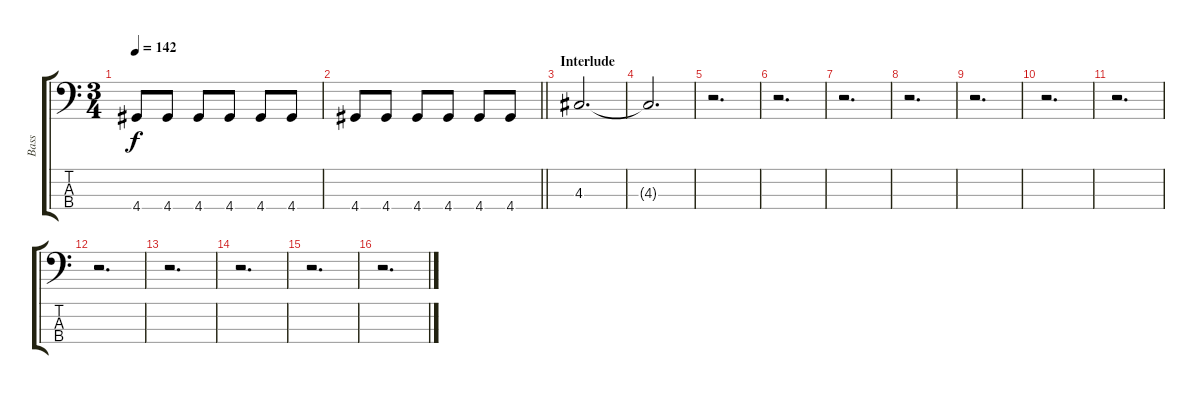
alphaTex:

\track ("Bass" "Bass") {instrument electricbassfinger}
\staff {score tabs}
\tuning (G2 D2 A1 E1) {hide}
\ts (3 4)
\tempo 142
\clef f4
\ks c
4.4.8{dy f} 4.4.8 4.4.8 4.4.8 4.4.8 4.4.8 |
\barLineRight lightlight
4.4.8 4.4.8 4.4.8 4.4.8 4.4.8 4.4.8 |
\section ("" "Interlude")
4.3.2{d volume 0} |
4.3{t}.2{d} |
r.2{d volume 13} |
r.2{d} |
r.2{d} |
r.2{d} |
r.2{d} |
r.2{d} |
r.2{d} |
r.2{d} |
r.2{d} |
r.2{d} |
r.2{d} |
r.2{d}
